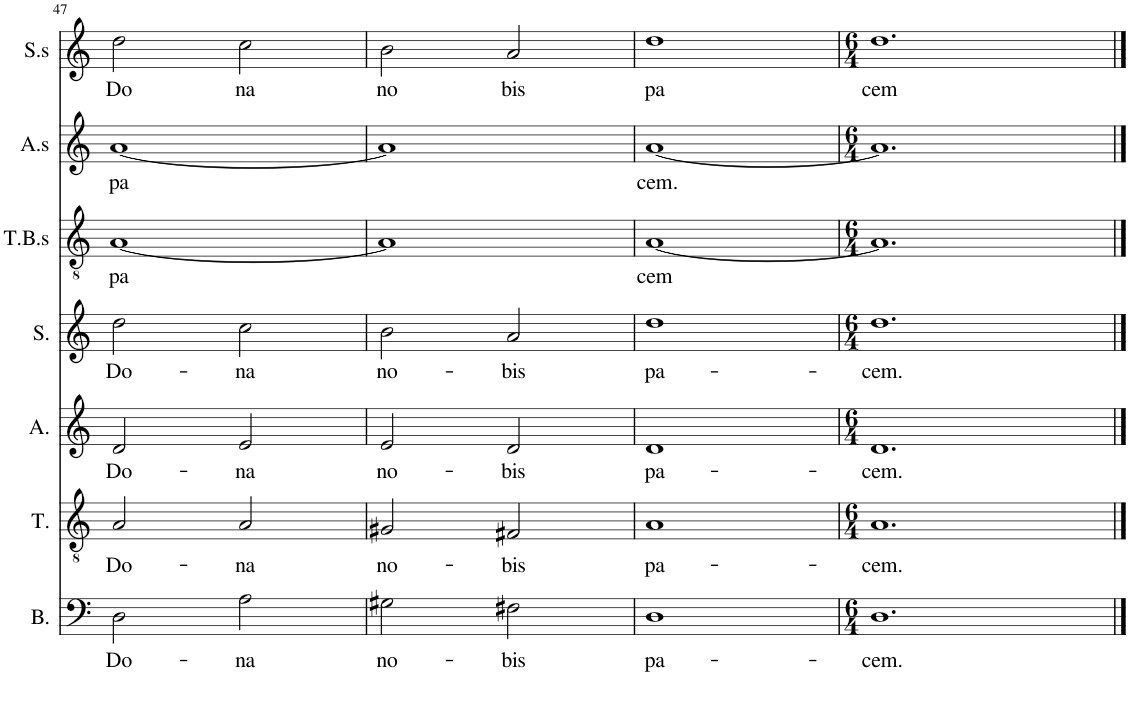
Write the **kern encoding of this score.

**kern	**text	**kern	**text	**kern	**text	**kern	**text	**kern	**text	**kern	**text	**kern	**text
*part7	*part7	*part6	*part6	*part5	*part5	*part4	*part4	*part3	*part3	*part2	*part2	*part1	*part1
*staff7	*staff7	*staff6	*staff6	*staff5	*staff5	*staff4	*staff4	*staff3	*staff3	*staff2	*staff2	*staff1	*staff1
*I"Baritone, Bass	*	*I"Tenor	*	*I"Alto	*	*I"Soprano	*	*I"Tenor, Bass Solo	*	*I"Alto Solo	*	*I"Soprano Solo	*
*I'B.	*	*I'T.	*	*I'A.	*	*I'S.	*	*I'T.B.s	*	*I'A.s	*	*I'S.s	*
!!LO:PB:g=z
*clefF4	*	*clefGv2	*	*clefG2	*	*clefG2	*	*clefGv2	*	*clefG2	*	*clefG2	*
*Trd1c2	*	*Trd1c2	*	*	*	*	*	*	*	*	*	*	*
*k[]	*	*k[]	*	*k[]	*	*k[]	*	*k[]	*	*k[]	*	*k[]	*
*M4/4	*	*M4/4	*	*M4/4	*	*M4/4	*	*M4/4	*	*M4/4	*	*M4/4	*
=47	=47	=47	=47	=47	=47	=47	=47	=47	=47	=47	=47	=47	=47
!	!LO:LY:b	!	!LO:LY:b	!	!LO:LY:b	!	!LO:LY:b	!	!LO:LY:b	!	!LO:LY:b	!	!LO:LY:b
2D\	Do-	2A/	Do-	2d/	Do-	2dd\	Do-	[1A	pa	[1a	pa	2dd\	Do
!	!LO:LY:b	!	!LO:LY:b	!	!LO:LY:b	!	!LO:LY:b	!	!	!	!	!	!LO:LY:b
2A\	-na	2A/	-na	2e/	-na	2cc\	-na	.	.	.	.	2cc\	na
=48	=48	=48	=48	=48	=48	=48	=48	=48	=48	=48	=48	=48	=48
!	!LO:LY:b	!	!LO:LY:b	!	!LO:LY:b	!	!LO:LY:b	!	!	!	!	!	!LO:LY:b
2G#X\	no-	2G#X/	no-	2e/	no-	2b\	no-	1A]	.	1a]	.	2b\	no
!	!LO:LY:b	!	!LO:LY:b	!	!LO:LY:b	!	!LO:LY:b	!	!	!	!	!	!LO:LY:b
2F#X\	-bis	2F#X/	-bis	2d/	-bis	2a/	-bis	.	.	.	.	2a/	bis
=49	=49	=49	=49	=49	=49	=49	=49	=49	=49	=49	=49	=49	=49
!	!LO:LY:b	!	!LO:LY:b	!	!LO:LY:b	!	!LO:LY:b	!	!LO:LY:b	!	!LO:LY:b	!	!LO:LY:b
1D	pa-	1A	pa-	1d	pa-	1dd	pa-	[1A	cem	[1a	cem.	1dd	pa
=50	=50	=50	=50	=50	=50	=50	=50	=50	=50	=50	=50	=50	=50
*M6/4	*	*M6/4	*	*M6/4	*	*M6/4	*	*M6/4	*	*M6/4	*	*M6/4	*
!	!LO:LY:b	!	!LO:LY:b	!	!LO:LY:b	!	!LO:LY:b	!	!	!	!	!	!LO:LY:b
1.D	-cem.	1.A	-cem.	1.d	-cem.	1.dd	-cem.	1.A]	.	1.a]	.	1.dd	cem
==	==	==	==	==	==	==	==	==	==	==	==	==	==
*-	*-	*-	*-	*-	*-	*-	*-	*-	*-	*-	*-	*-	*-
